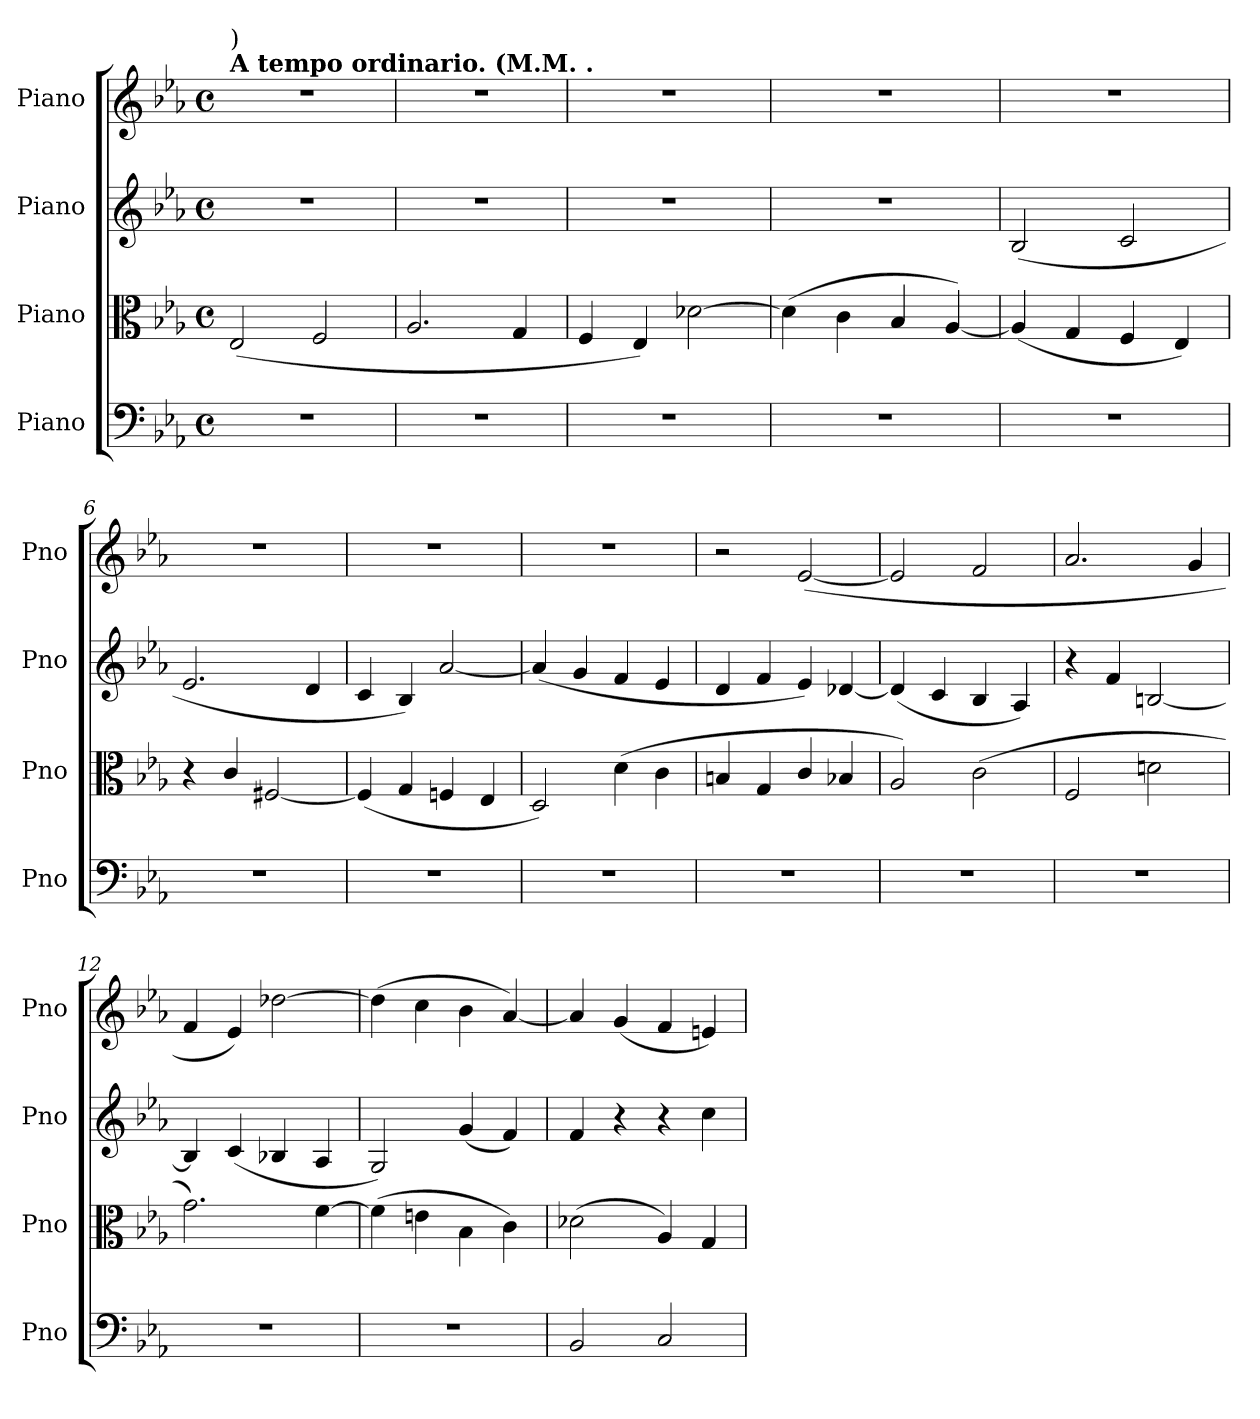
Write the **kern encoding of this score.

**kern	**kern	**kern	**kern
*part4	*part3	*part2	*part1
*staff4	*staff3	*staff2	*staff1
*I"Piano	*I"Piano	*I"Piano	*I"Piano
*I'Pno	*I'Pno	*I'Pno	*I'Pno
*clefF4	*clefC3	*clefG2	*clefG2
*k[b-e-a-]	*k[b-e-a-]	*k[b-e-a-]	*k[b-e-a-]
*M4/4	*M4/4	*M4/4	*M4/4
*met(c)	*met(c)	*met(c)	*met(c)
*MM104	*MM104	*MM104	*MM104
=1	=1	=1	=1
!	!	!	!LO:TX:a:B:t=A tempo ordinario. (M.M. .
!	!	!	!LO:TX:a:t=)
1r	(2E-/	1r	1r
.	2F/	.	.
=2	=2	=2	=2
1r	2.A-/	1r	1r
.	4G/	.	.
=3	=3	=3	=3
1r	4F/	1r	1r
.	4E-/)	.	.
.	[2d-X\	.	.
=4	=4	=4	=4
1r	(4d-\]	1r	1r
.	4c\	.	.
.	4B-/	.	.
.	[4A-/)	.	.
=5	=5	=5	=5
1r	(4A-/]	(2B-/	1r
.	4G/	.	.
.	4F/	2c/	.
.	4E-/)	.	.
=6	=6	=6	=6
1r	4r	2.e-/	1r
.	4c/	.	.
.	[2F#X/	.	.
.	.	4d/	.
=7	=7	=7	=7
1r	(4F#/]	4c/	1r
.	4G/	4B-/)	.
.	4Fn/	[2a-/	.
.	4E-/	.	.
=8	=8	=8	=8
1r	2D/)	(4a-/]	1r
.	.	4g/	.
.	(4d\	4f/	.
.	4c\	4e-/	.
=9	=9	=9	=9
1r	4Bn/	4d/	2r
.	4G/	4f/	.
.	4c/	4e-/)	([2e-/
.	4B-X/	[4d-X/	.
=10	=10	=10	=10
1r	2A-/)	(4d-/]	2e-/]
.	.	4c/	.
.	(2c\	4B-/	2f/
.	.	4A-/)	.
=11	=11	=11	=11
1r	2F/	4r	2.a-/
.	.	4f/	.
.	2dn\	[2Bn/	.
.	.	.	4g/
=12	=12	=12	=12
1r	2.g\)	4B/]	4f/
.	.	(4c/	4e-/)
.	.	4B-X/	[2dd-X\
.	[4f\	4A-/	.
!!LO:LB:g=z
=13	=13	=13	=13
1r	(4f\]	2G/)	(4dd-\]
.	4en\	.	4cc\
.	4B-\	(4g/	4b-\
.	4c\)	4f/)	[4a-/)
=14	=14	=14	=14
2BB-/	(2d-X\	4f/	4a-/]
.	.	4r	(4g/
2C/	4A-/)	4r	4f/
.	4G/	4cc\	4en/)
=	=	=	=
*-	*-	*-	*-
